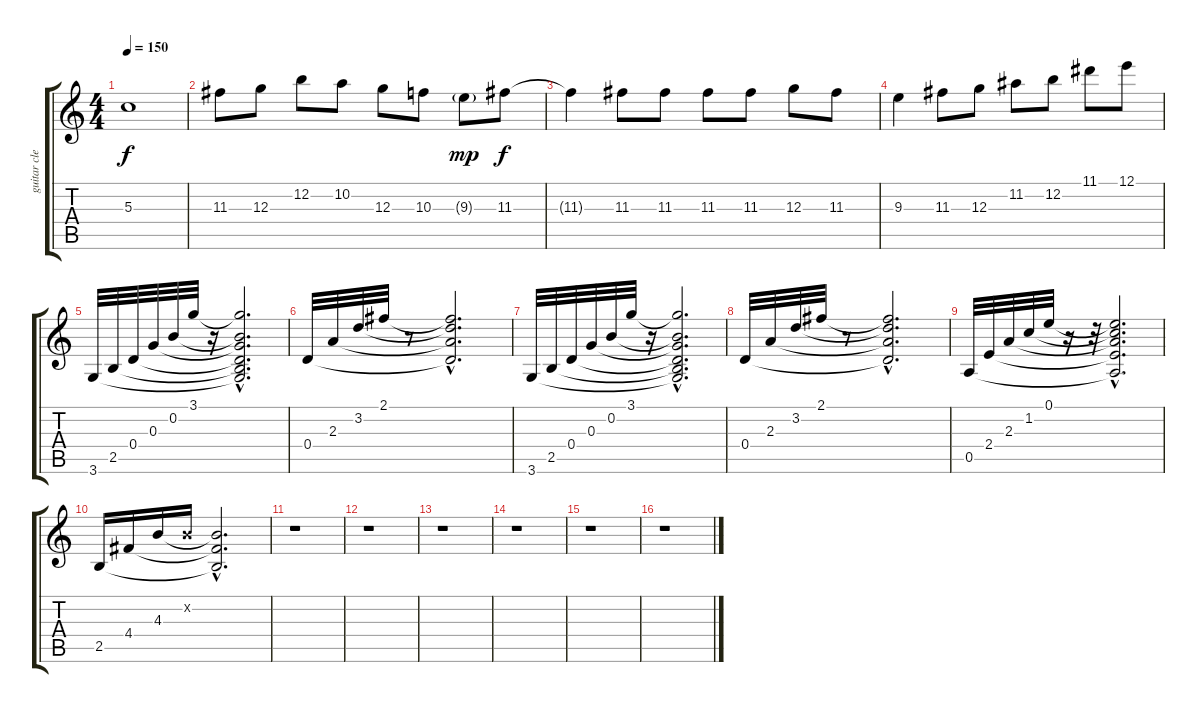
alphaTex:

\track ("guitar clean" "guitar cle") {instrument electricguitarclean}
\staff {score tabs}
\tuning (E4 B3 G3 D3 A2 E2) {hide}
\ts (4 4)
\tempo 150
\clef g2
\ks c
5.3{t}.1{dy f} |
11.3.8 12.3.8 12.2.8 10.2.8 12.3.8 10.3.8 9.3{g}.8{dy mp} 11.3.8{dy f} |
11.3{t}.4 11.3.8 11.3.8 11.3.8 11.3.8 12.3.8 11.3.8 |
9.3.4 11.3.8 12.3.8 11.2.8 12.2.8 11.1.8 12.1.8 |
3.6.32 2.5.32 0.4.32 0.3.32 0.2.32 3.1.32 r.16 (3.1{hac t} 0.2{hac t} 0.3{hac t} 0.4{hac t} 2.5{hac t} 3.6{hac t}).2{d} |
0.4.32 2.3.32 3.2.32 2.1.32 r.8 (2.1{hac t} 3.2{hac t} 2.3{hac t} 0.4{hac t}).2{d} |
3.6.32 2.5.32 0.4.32 0.3.32 0.2.32 3.1.32 r.16 (3.1{hac t} 0.2{hac t} 0.3{hac t} 0.4{hac t} 2.5{hac t} 3.6{hac t}).2{d} |
0.4.32 2.3.32 3.2.32 2.1.32 r.8 (2.1{hac t} 3.2{hac t} 2.3{hac t} 0.4{hac t}).2{d} |
0.5.32 2.4.32 2.3.32 1.2.32 0.1.32 r.16 r.32 (0.1{hac t} 1.2{hac t} 2.3{hac t} 2.4{hac t} 0.5{hac t}).2{d} |
2.5.16 4.4.16 4.3.16 0.2{x}.16 (4.3{hac t} 4.4{hac t} 2.5{hac t}).2{d} |
r.1 |
r.1 |
r.1 |
r.1 |
r.1 |
r.1
